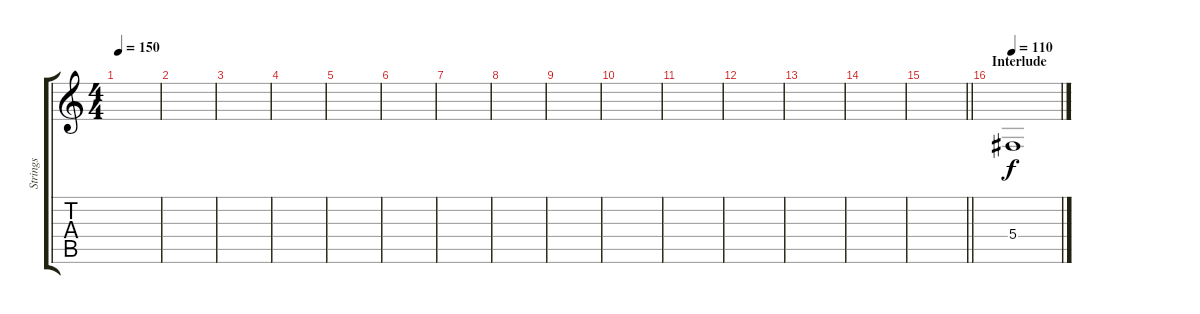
\track ("Strings" "Strings") {instrument stringensemble1}
\staff {score tabs}
\tuning (Eb4 Bb3 Gb3 Db3 Ab2 Eb2) {hide}
\ts (4 4)
\tempo 150
\clef g2
\ks c
|
|
|
|
|
|
|
|
|
|
|
|
|
|
\barLineRight lightlight
|
\section ("" "Interlude")
\tempo 110
5.4.1{volume 14}
